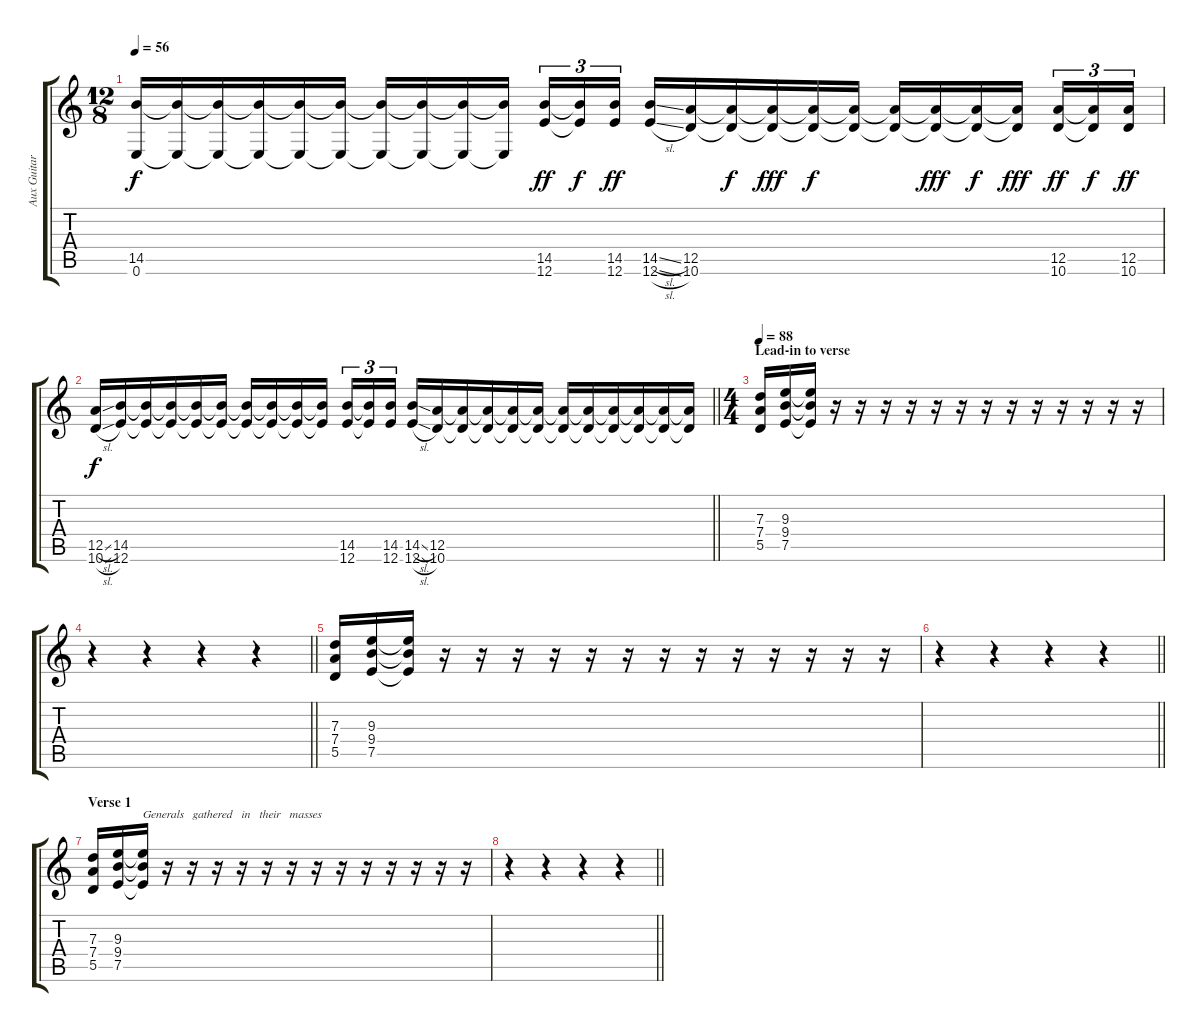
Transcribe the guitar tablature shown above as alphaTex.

\track ("Aux Guitar" "Aux Guitar") {instrument distortionguitar}
\staff {score tabs}
\tuning (E4 B3 G3 D3 A2 E2) {hide}
\ts (12 8)
\tempo 56
\clef g2
\ks c
(14.5 0.6).16{dy f} (14.5{t} 0.6{t}).16 (14.5{t} 0.6{t}).16 (14.5{t} 0.6{t}).16 (14.5{t} 0.6{t}).16 (14.5{t} 0.6{t}).16 (14.5{t} 0.6{t}).16 (14.5{t} 0.6{t}).16 (14.5{t} 0.6{t}).16 (14.5{t} 0.6{t}).16{beam splitsecondary} (14.5 12.6).16{tu (3 2) dy ff} (14.5{t} 12.6{t}).16{tu (3 2) dy f beam merge} (14.5 12.6).16{tu (3 2) dy ff} (14.5{sl} 12.6{sl}).16 (12.5 10.6).16 (12.5{t} 10.6{t}).16{dy f} (12.5{t} 10.6{t}).16{dy fff} (12.5{t} 10.6{t}).16{dy f} (12.5{t} 10.6{t}).16 (12.5{t} 10.6{t}).16 (12.5{t} 10.6{t}).16{dy fff} (12.5{t} 10.6{t}).16{dy f} (12.5{t} 10.6{t}).16{dy fff beam splitsecondary} (12.5 10.6).16{tu (3 2) dy ff} (12.5{t} 10.6{t}).16{tu (3 2) dy f} (12.5 10.6).16{tu (3 2) dy ff} |
\barLineRight lightlight
(12.5{sl} 10.6{sl}).16{dy f} (14.5 12.6).16 (14.5{t} 12.6{t}).16 (14.5{t} 12.6{t}).16 (14.5{t} 12.6{t}).16 (14.5{t} 12.6{t}).16 (14.5{t} 12.6{t}).16 (14.5{t} 12.6{t}).16 (14.5{t} 12.6{t}).16 (14.5{t} 12.6{t}).16{beam splitsecondary} (14.5 12.6).16{tu (3 2)} (14.5{t} 12.6{t}).16{tu (3 2)} (14.5 12.6).16{tu (3 2)} (14.5{sl} 12.6{sl}).16 (12.5 10.6).16 (12.5{t} 10.6{t}).16 (12.5{t} 10.6{t}).16 (12.5{t} 10.6{t}).16 (12.5{t} 10.6{t}).16 (12.5{t} 10.6{t}).16 (12.5{t} 10.6{t}).16 (12.5{t} 10.6{t}).16 (12.5{t} 10.6{t}).16 (12.5{t} 10.6{t}).16 (12.5{t} 10.6{t}).16 |
\ts (4 4)
\section ("" "Lead-in to verse")
\tempo 88
(7.3 7.4 5.5).16 (9.3 9.4 7.5).16 (9.3{t} 9.4{t} 7.5{t}).16 r.16 r.16 r.16 r.16 r.16 r.16 r.16 r.16 r.16 r.16 r.16 r.16 r.16 |
\barLineRight lightlight
r.4 r.4 r.4 r.4 |
(7.3 7.4 5.5).16 (9.3 9.4 7.5).16 (9.3{t} 9.4{t} 7.5{t}).16 r.16 r.16 r.16 r.16 r.16 r.16 r.16 r.16 r.16 r.16 r.16 r.16 r.16 |
\barLineRight lightlight
r.4 r.4 r.4 r.4 |
\section ("" "Verse 1")
(7.3 7.4 5.5).16 (9.3 9.4 7.5).16 (9.3{t} 9.4{t} 7.5{t}).16{txt "Generals   gathered   in   their   masses"} r.16 r.16 r.16 r.16 r.16 r.16 r.16 r.16 r.16 r.16 r.16 r.16 r.16 |
\barLineRight lightlight
r.4 r.4 r.4 r.4
